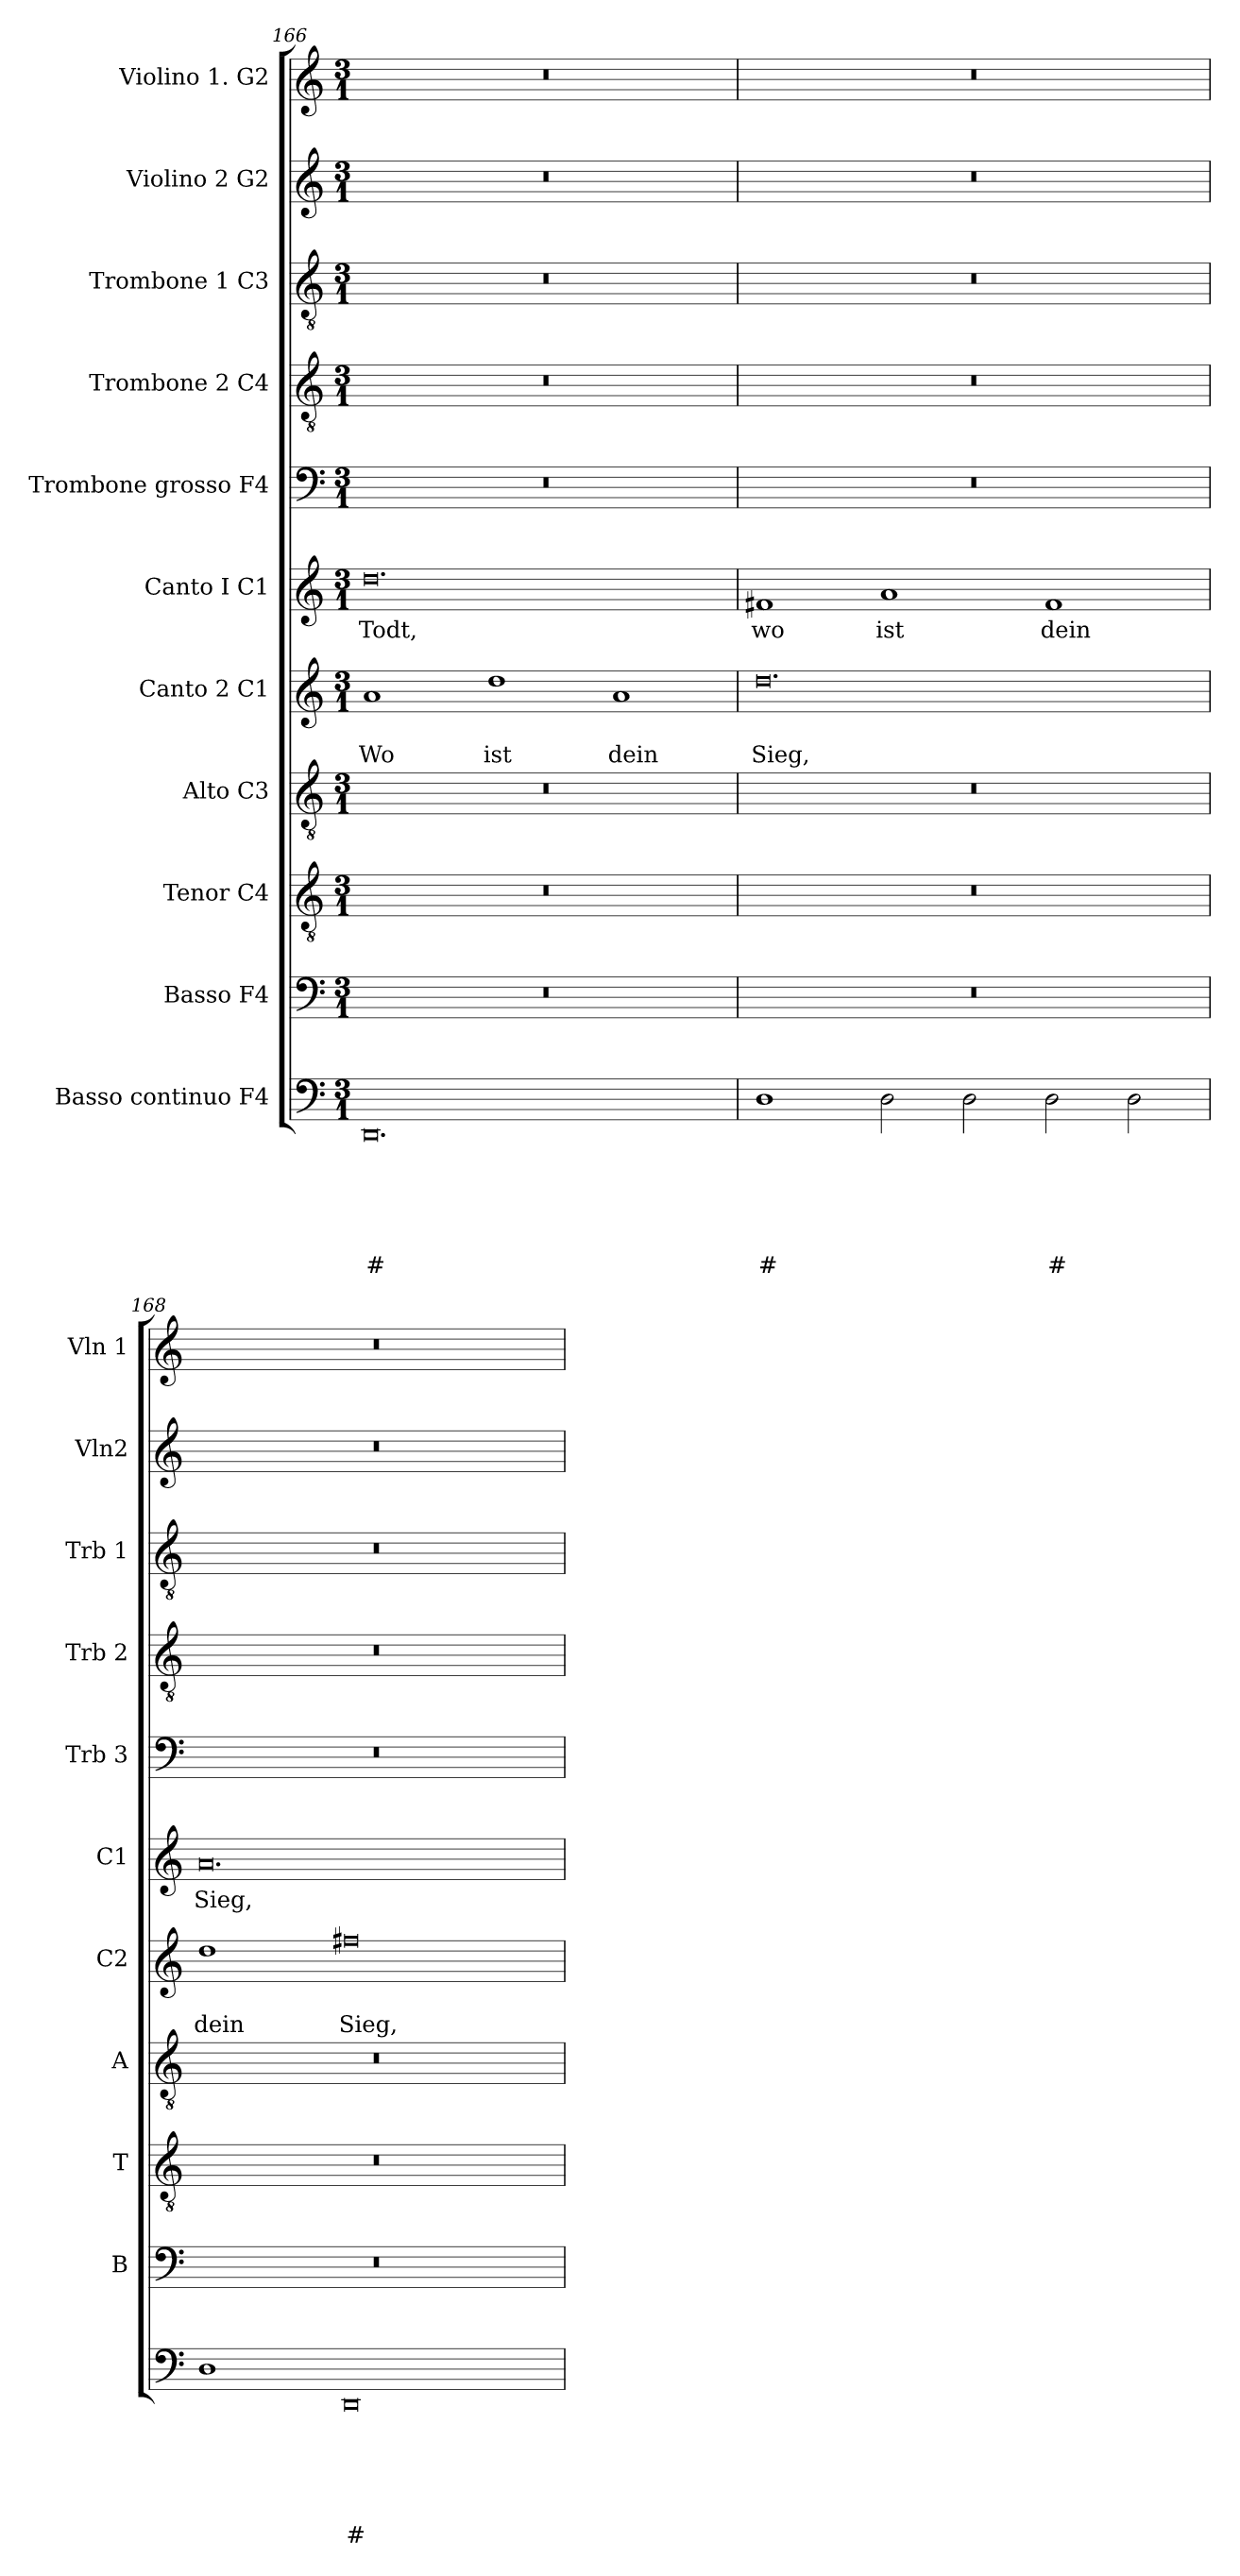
**kern	**text	**text	**text	**text	**text	**text	**kern	**kern	**kern	**kern	**text	**text	**kern	**text	**kern	**kern	**kern	**kern	**kern
*part11	*part11	*part11	*part11	*part11	*part11	*part11	*part10	*part9	*part8	*part7	*part7	*part7	*part6	*part6	*part5	*part4	*part3	*part2	*part1
*staff11	*staff11	*staff11	*staff11	*staff11	*staff11	*staff11	*staff10	*staff9	*staff8	*staff7	*staff7	*staff7	*staff6	*staff6	*staff5	*staff4	*staff3	*staff2	*staff1
*I"Basso continuo F4	*	*	*	*	*	*	*I"Basso F4	*I"Tenor C4	*I"Alto C3	*I"Canto 2 C1	*	*	*I"Canto I C1	*	*I"Trombone grosso F4	*I"Trombone 2 C4	*I"Trombone 1 C3	*I"Violino 2 G2	*I"Violino 1. G2
*	*	*	*	*	*	*	*I'B	*I'T	*I'A	*I'C2	*	*	*I'C1	*	*I'Trb 3	*I'Trb 2	*I'Trb 1	*I'Vln2	*I'Vln 1
*clefF4	*	*	*	*	*	*	*clefF4	*clefGv2	*clefGv2	*clefG2	*	*	*clefG2	*	*clefF4	*clefGv2	*clefGv2	*clefG2	*clefG2
*k[]	*	*	*	*	*	*	*k[]	*k[]	*k[]	*k[]	*	*	*k[]	*	*k[]	*k[]	*k[]	*k[]	*k[]
*C:	*	*	*	*	*	*	*C:	*C:	*C:	*C:	*	*	*C:	*	*C:	*C:	*C:	*C:	*C:
*M3/1	*	*	*	*	*	*	*M3/1	*M3/1	*M3/1	*M3/1	*	*	*M3/1	*	*M3/1	*M3/1	*M3/1	*M3/1	*M3/1
=166	=166	=166	=166	=166	=166	=166	=166	=166	=166	=166	=166	=166	=166	=166	=166	=166	=166	=166	=166
!	!	!	!	!	!	!LO:LY:b	!	!	!	!	!	!LO:LY:b	!	!LO:LY:b	!	!	!	!	!
0.DD	.	.	.	.	.	#	0.r	0.r	0.r	1a	.	Wo	0.dd	Todt,	0.r	0.r	0.r	0.r	0.r
!	!	!	!	!	!	!	!	!	!	!	!	!LO:LY:b	!	!	!	!	!	!	!
.	.	.	.	.	.	.	.	.	.	1dd	.	ist	.	.	.	.	.	.	.
!	!	!	!	!	!	!	!	!	!	!	!	!LO:LY:b	!	!	!	!	!	!	!
.	.	.	.	.	.	.	.	.	.	1a	.	dein	.	.	.	.	.	.	.
=167	=167	=167	=167	=167	=167	=167	=167	=167	=167	=167	=167	=167	=167	=167	=167	=167	=167	=167	=167
!	!	!	!	!	!	!LO:LY:b	!	!	!	!	!	!LO:LY:b	!	!LO:LY:b	!	!	!	!	!
1D	.	.	.	.	.	#	0.r	0.r	0.r	0.dd	.	Sieg,	1f#X	wo	0.r	0.r	0.r	0.r	0.r
!	!	!	!	!	!	!	!	!	!	!	!	!	!	!LO:LY:b	!	!	!	!	!
2D\	.	.	.	.	.	.	.	.	.	.	.	.	1a	ist	.	.	.	.	.
2D\	.	.	.	.	.	.	.	.	.	.	.	.	.	.	.	.	.	.	.
!	!	!	!	!	!	!LO:LY:b	!	!	!	!	!	!	!	!LO:LY:b	!	!	!	!	!
2D\	.	.	.	.	.	#	.	.	.	.	.	.	1f#	dein	.	.	.	.	.
2D\	.	.	.	.	.	.	.	.	.	.	.	.	.	.	.	.	.	.	.
=168	=168	=168	=168	=168	=168	=168	=168	=168	=168	=168	=168	=168	=168	=168	=168	=168	=168	=168	=168
!	!	!	!	!	!	!	!	!	!	!	!	!LO:LY:b	!	!LO:LY:b	!	!	!	!	!
1D	.	.	.	.	.	.	0.r	0.r	0.r	1dd	.	dein	0.a	Sieg,	0.r	0.r	0.r	0.r	0.r
!	!	!	!	!	!	!LO:LY:b	!	!	!	!	!	!LO:LY:b	!	!	!	!	!	!	!
0DD	.	.	.	.	.	#	.	.	.	0ff#X	.	Sieg,	.	.	.	.	.	.	.
=	=	=	=	=	=	=	=	=	=	=	=	=	=	=	=	=	=	=	=
*-	*-	*-	*-	*-	*-	*-	*-	*-	*-	*-	*-	*-	*-	*-	*-	*-	*-	*-	*-
